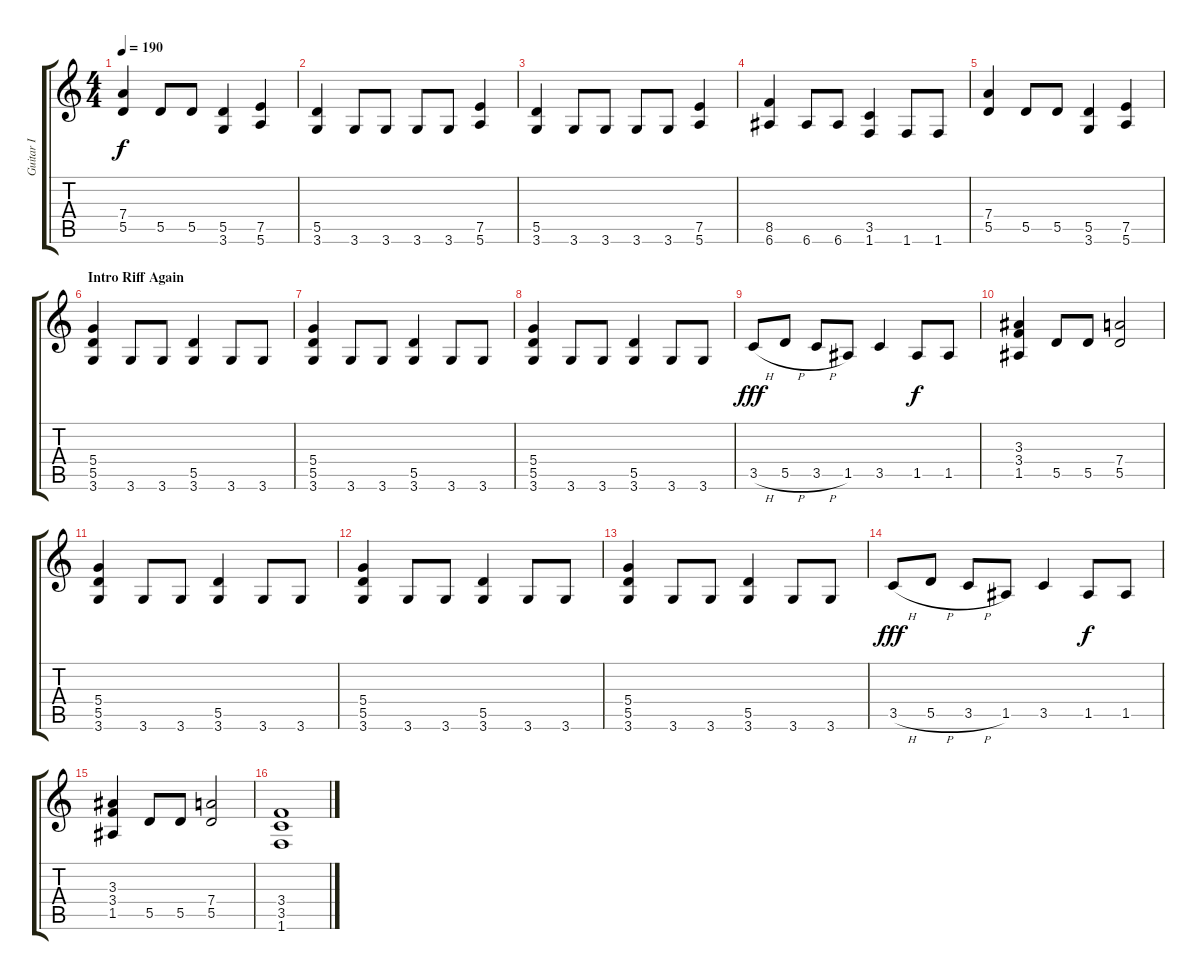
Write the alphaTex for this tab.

\track ("Guitar I" "Guitar I") {instrument overdrivenguitar}
\staff {score tabs}
\tuning (E4 B3 G3 D3 A2 E2) {hide}
\ts (4 4)
\tempo 190
\clef g2
\ks c
(7.4 5.5).4{dy f} 5.5.8 5.5.8 (5.5 3.6).4 (7.5 5.6).4 |
(5.5 3.6).4 3.6.8 3.6.8 3.6.8 3.6.8 (7.5 5.6).4 |
(5.5 3.6).4 3.6.8 3.6.8 3.6.8 3.6.8 (7.5 5.6).4 |
(8.5 6.6).4 6.6.8 6.6.8 (3.5 1.6).4 1.6.8 1.6.8 |
(7.4 5.5).4 5.5.8 5.5.8 (5.5 3.6).4 (7.5 5.6).4 |
\section ("" "Intro Riff Again")
(5.4 5.5 3.6).4 3.6.8 3.6.8 (5.5 3.6).4 3.6.8 3.6.8 |
(5.4 5.5 3.6).4 3.6.8 3.6.8 (5.5 3.6).4 3.6.8 3.6.8 |
(5.4 5.5 3.6).4 3.6.8 3.6.8 (5.5 3.6).4 3.6.8 3.6.8 |
3.5{h}.8{dy fff} 5.5{h}.8 3.5{h}.8 1.5.8 3.5.4 1.5.8{dy f} 1.5.8 |
(3.3 3.4 1.5).4 5.5.8 5.5.8 (7.4 5.5).2 |
(5.4 5.5 3.6).4 3.6.8 3.6.8 (5.5 3.6).4 3.6.8 3.6.8 |
(5.4 5.5 3.6).4 3.6.8 3.6.8 (5.5 3.6).4 3.6.8 3.6.8 |
(5.4 5.5 3.6).4 3.6.8 3.6.8 (5.5 3.6).4 3.6.8 3.6.8 |
3.5{h}.8{dy fff} 5.5{h}.8 3.5{h}.8 1.5.8 3.5.4 1.5.8{dy f} 1.5.8 |
(3.3 3.4 1.5).4 5.5.8 5.5.8 (7.4 5.5).2 |
(3.4 3.5 1.6).1
